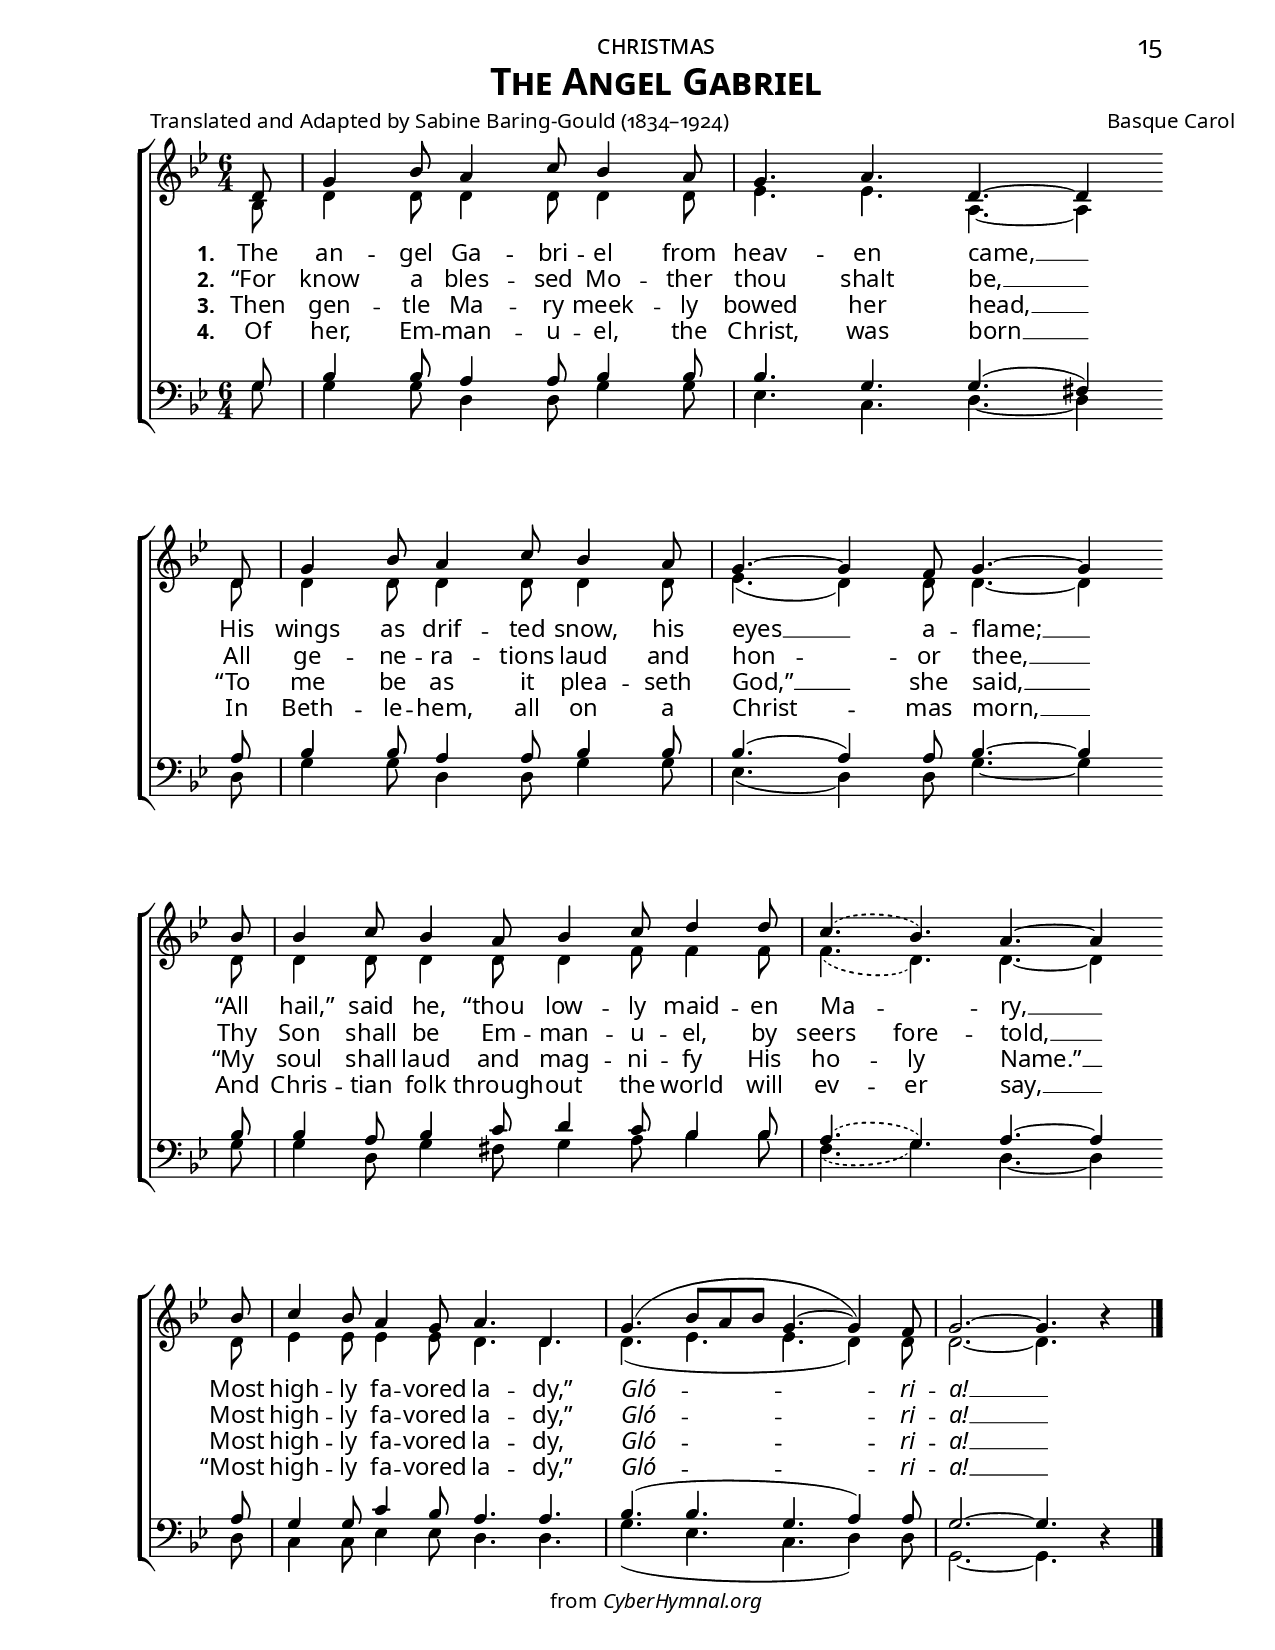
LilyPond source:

\version "2.14.2"
\include "util.ly"
\header {
  title = \markup{\override #'(font-name . "Garamond Premier Pro Semibold"){ \abs-fontsize #18 \smallCapsOldStyle"The Angel Gabriel"}}
  poet = \markup\oldStyleNum"Translated and Adapted by Sabine Baring-Gould (1834–1924)"
  composer = \markup\oldStyleNum"Basque Carol"
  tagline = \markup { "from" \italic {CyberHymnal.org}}
}
\paper {
  %print-all-headers = ##t
  paper-height = 11\in
  paper-width = 8.5\in
  indent = 0\in
  %system-system-spacing = #'((basic-distance . 10) (padding . 0))
  %system-system-spacing =
  %  #'((basic-distance . 0)
  %     (minimum-distance . 0)
  %     (padding . -0.35)
  %     (stretchability . 100))
  ragged-last-bottom = ##f
  ragged-bottom = ##f
  two-sided = ##t
  inner-margin = 1\in
  outer-margin = 0.75\in
  top-margin = 0.26\in
  bottom-margin = 0.25\in
  first-page-number = #015
  print-first-page-number = ##t
  headerLine = \markup{\override #'(font-name . "Garamond Premier Pro") \smallCapsOldStyle"christmas"}
  oddHeaderMarkup = \markup\fill-line{
     \override #'(font-name . "Garamond Premier Pro")\abs-fontsize #12.5
     \combine 
        \fill-line{"" \on-the-fly #print-page-number-check-first
        \oldStylePageNum""
        }
        \fill-line{\headerLine}
  }
  evenHeaderMarkup = \markup {
     \override #'(font-name . "Garamond Premier Pro")\abs-fontsize #12.5
     \combine
        \on-the-fly #print-page-number-check-first
        \oldStylePageNum""
        \fill-line{\headerLine}
  }
}
#(set-global-staff-size 18) \paper{ #(define fonts (make-pango-font-tree "Garamond Premier Pro" "Garamond Premier Pro" "Garamond Premier Pro" (/ 18 20))) }
global = {
  \key bes \major
  \time 6/4
}

sopMusic = \relative c' {
  \partial 8 d8 |
  \partial 8*9 g4 bes8 a4 c8 bes4 a8 |
  g4. a d,~ d4 \bar""\break d8 |
  
  \partial 8*9 g4 bes8 a4 c8 bes4 a8 |
  g4.~ g4 f8 g4.~ g4 \bar""\break bes8 |
  
  bes4 c8 bes4 a8 bes4 c8 d4 d8 |
  \slurDashed c4.( bes) \slurSolid a4.~ a4 \bar""\break bes8 |
  
  c4 bes8 a4 g8 a4. d, |
  g4.( bes8[ a bes] g4.~ g4) f8 |
  \partial 8*11 g2.~ g4. bes4\rest \bar "|."
}
sopWords = \lyricmode {
  
}

altoMusic = \relative c' {
  bes8 |
  d4 d8 d4 d8 d4 d8 |
  ees4. ees a,~ a4 d8 |
  
  d4 d8 d4 d8 d4 d8 |
  ees4.( d4) d8 d4.~ d4 d8 |
  
  d4 d8 d4 d8 d4 f8 f4 f8 |
  \slurDashed f4.( d) \slurSolid d4.~ d4 d8 |
  
  ees4 ees8 ees4 ees8 d4. d4. |
  d4.( ees ees d4) d8 |
  d2.~ d4. s4 \bar "|."
}
altoWords = \lyricmode {
  \dropLyricsV
  \set stanza = #"1. "
  The an -- gel Ga -- bri -- el from heav -- en came, __
  His wings as drif -- ted snow, his eyes __ a -- flame; __
  “All hail,” said he, “thou low -- ly maid -- en Ma -- ry, __
  Most high -- ly fa -- vored la -- dy,”
  \markup\italic Gló -- \markup\italic ri -- \markup\italic a! __
}
altoWordsII = \lyricmode {
  \dropLyricsV
  \set stanza = #"2. "
  “For know a bles -- sed Mo -- ther thou shalt be, __
  All ge -- ne -- ra -- tions laud and hon -- or thee, __
  Thy Son shall be Em -- man -- u -- el, by
  \set ignoreMelismata = ##t
  seers fore -- 
  \unset ignoreMelismata
  told, __
  Most high -- ly fa -- vored la -- dy,”
  \markup\italic Gló -- \markup\italic ri -- \markup\italic a! __
}
altoWordsIII = \lyricmode {
  \dropLyricsV
  \set stanza = #"3. "
  Then gen -- tle Ma -- ry meek -- ly bowed her head, __
  “To me be as it plea -- seth God,” __ she said, __
  “My soul shall laud and mag -- ni -- fy His
  \set ignoreMelismata = ##t
  ho -- ly
  \unset ignoreMelismata
  Name.”
__
  Most high -- ly fa -- vored la -- dy,
  \markup\italic Gló -- \markup\italic ri -- \markup\italic a! __
}
altoWordsIV = \lyricmode {
  \dropLyricsV
  \set stanza = #"4. "
  Of her, Em -- man -- u -- el, the Christ, was born __
  In Beth -- le -- hem, all on a Christ -- mas morn, __
  And Chris -- tian folk through -- out the world will
  \set ignoreMelismata = ##t
  ev -- er
  \unset ignoreMelismata
  say, __
  “Most high -- ly fa -- vored la -- dy,”
  \markup\italic Gló -- \markup\italic ri -- \markup\italic a! __
}

tenorMusic = \relative c' {
  g8 |
  bes4 bes8 a4 a8 bes4 bes8 |
  bes4. g g( fis4) a8 |
  
  bes4 bes8 a4 a8 bes4 bes8 |
  bes4.( a4) a8 bes4.~ bes4 bes8 |
  
  bes4 a8 bes4 c8 d4 c8 bes4 bes8 |
  \slurDashed a4.( g) \slurSolid a~ a4 a8 |
  
  g4 g8 c4 bes8 a4. a |
  bes4.( bes g a4) a8 |
  g2.~ g4. d4\rest \bar "|."
}
tenorWords = \lyricmode {

}

bassMusic = \relative c' {
  g8 |
  g4 g8 d4 d8 g4 g8 |
  ees4. c d~ d4 d8 |
  
  g4 g8 d4 d8 g4 g8 |
  ees4.( d4) d8 g4.~ g4 g8 |
  
  g4 d8 g4 fis8 g4 a8 bes4 bes8 |
  \slurDashed f4.( g) \slurSolid d4.~ d4 d8 |
  
  c4 c8 ees4 ees8 d4. d |
  g( ees c d4) d8 |
  g,2.~ g4. s4 \bar "|."
}
bassWords = \lyricmode {

}

\score {
  <<
   \new ChoirStaff <<
    \new Staff = women <<
      \new Voice = "sopranos" { \voiceOne << \global \sopMusic >> }
      \new Voice = "altos" { \voiceTwo << \global \altoMusic >> }
    >>
    \new Lyrics \with { alignAboveContext = #"women" \override VerticalAxisGroup #'nonstaff-relatedstaff-spacing = #'((basic-distance . 1))} \lyricsto "sopranos" \sopWords
    \new Lyrics = "altosIV"  \with { alignBelowContext = #"women" } \lyricsto "sopranos" \altoWordsIV
    \new Lyrics = "altosIII"  \with { alignBelowContext = #"women" } \lyricsto "sopranos" \altoWordsIII
    \new Lyrics = "altosII"  \with { alignBelowContext = #"women" } \lyricsto "sopranos" \altoWordsII
    \new Lyrics = "altos"  \with { alignBelowContext = #"women" } \lyricsto "sopranos" \altoWords
   \new Staff = men <<
      \clef bass
      \new Voice = "tenors" { \voiceOne << \global \tenorMusic >> }
      \new Voice = "basses" { \voiceTwo << \global \bassMusic >> }
    >>
    \new Lyrics \with { alignAboveContext = #"men" \override VerticalAxisGroup #'nonstaff-relatedstaff-spacing = #'((basic-distance . 1)) } \lyricsto "tenors" \tenorWords
    \new Lyrics \with { alignBelowContext = #"men" \override VerticalAxisGroup #'nonstaff-relatedstaff-spacing = #'((basic-distance . 1)) } \lyricsto "basses" \bassWords
  >>
%    \new PianoStaff << \new Staff { \new Voice { \pianoRH } } \new Staff { \clef "bass" \pianoLH } >>
  >>
  \layout {
  \context {
    \Lyrics
    \override LyricText #'font-size = #1.3
  }
    \context {
      \Score
      %\override SpacingSpanner #'base-shortest-duration = #(ly:make-moment 1 8)
      %\override SpacingSpanner #'common-shortest-duration = #(ly:make-moment 1 4)
    }
    \context {
      % Remove all empty staves
      % \Staff \RemoveEmptyStaves \override VerticalAxisGroup #'remove-first = ##t
    }
    \context {
      \Lyrics
      \override LyricText #'X-offset = #center-on-word
    }
  }
}

